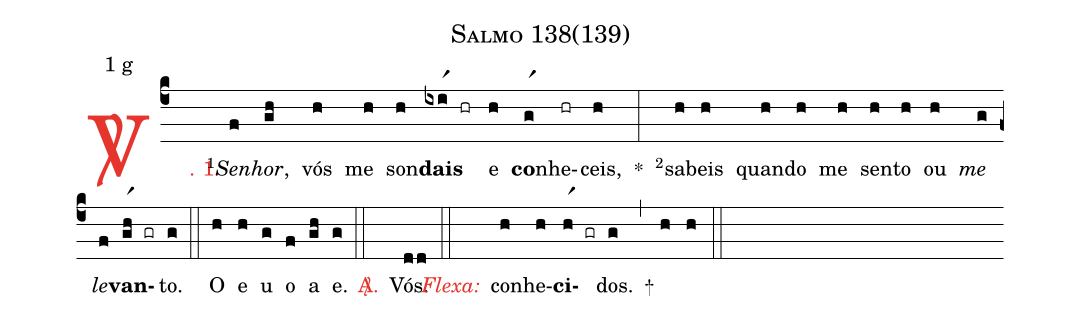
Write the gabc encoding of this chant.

name: Salmo 138(139);
mode: 1;
mode-differentia: g;
%%
(c4)

<c><sp>V/</sp>. 1.</c>() <v>\VSup{1}</v><i>Se</i>(f)<i>nhor</i>,(gh) vós(h) me(h) son(h)<b>dais</b>(ixir1 hr) e(h) <b>co</b>(gr1)nhe(hr)ceis,(h) *(:) <v>\VSup{2}</v>sa(h)beis(h) quan(h)do(h) me(h) sen(h)to(h) ou(h) <i>me</i>(g) <i>le</i>(f)<b>van</b>(gr1h gr)to.(g) (::)

<eu>O(h) e(h) u(g) o(f) a(gh) e.</eu>(g) (::)

<c><sp>A/</sp>.</c>() Vós.(dd) (::)

<nlba><c><i>Flexa:</i></c>() co</nlba>(h)nhe(h)<b>ci</b>(hr1 gr)dos.(g) +(,) (h) (h) (::)
